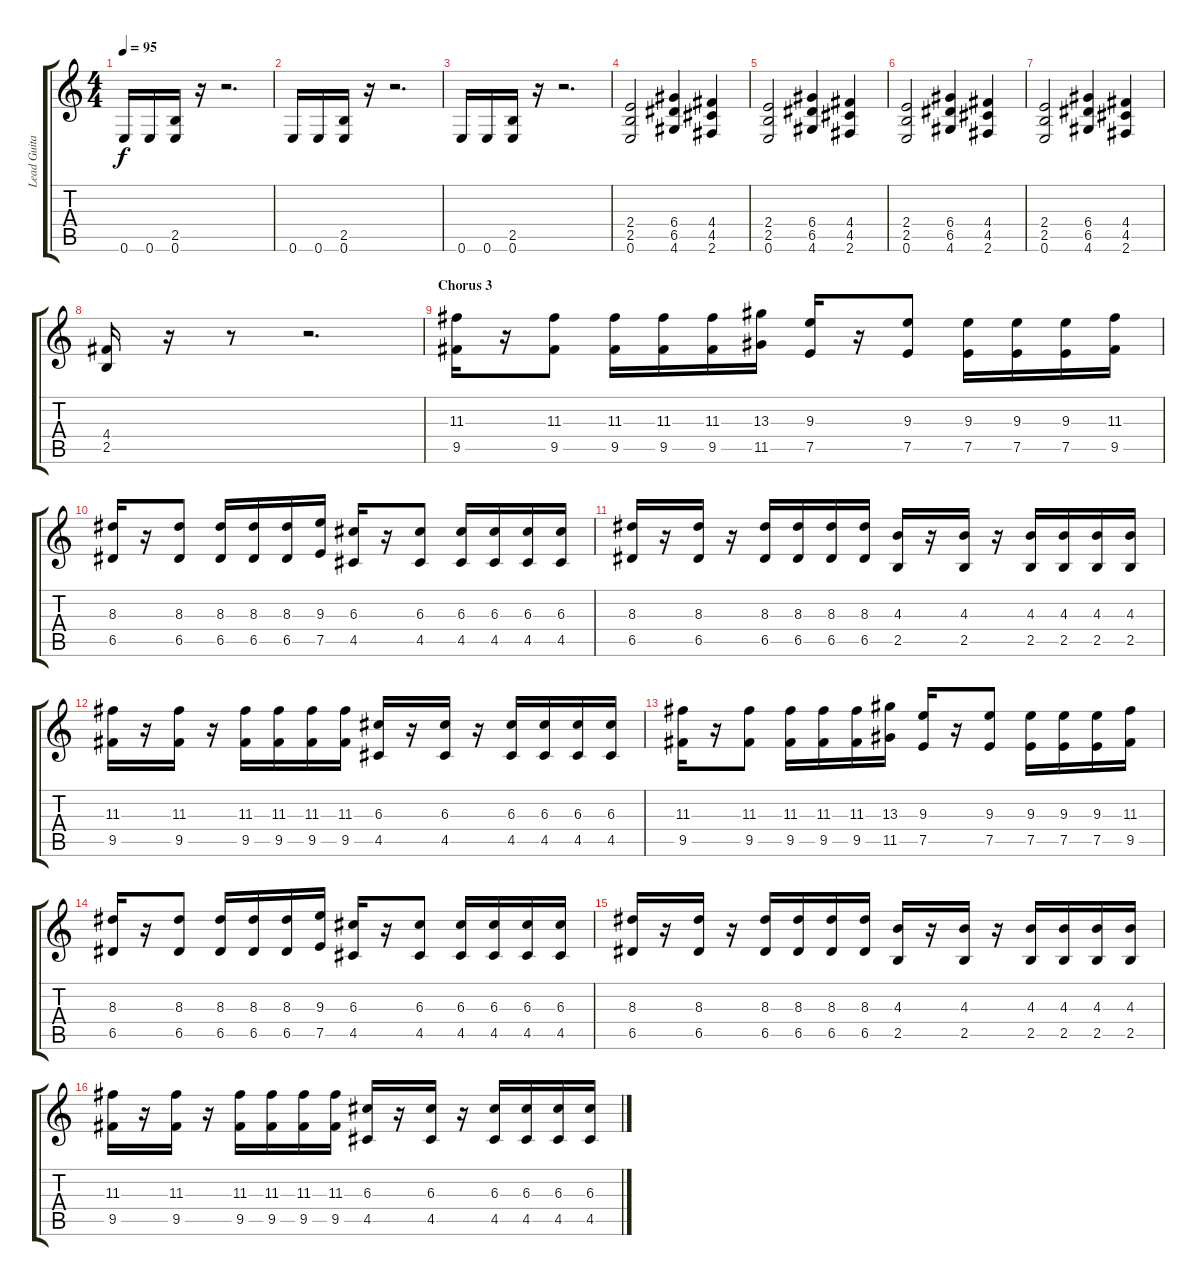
\track ("Lead Guitar" "Lead Guita") {instrument distortionguitar}
\staff {score tabs}
\tuning (E4 B3 G3 D3 A2 E2) {hide}
\ts (4 4)
\tempo 95
\clef g2
\ks c
0.6.16{dy f balance 13} 0.6.16 (2.5 0.6).16 r.16 r.2{d} |
0.6.16{balance 13} 0.6.16 (2.5 0.6).16 r.16 r.2{d} |
0.6.16{balance 13} 0.6.16 (2.5 0.6).16 r.16 r.2{d} |
(2.4 2.5 0.6).2 (6.4 6.5 4.6).4 (4.4 4.5 2.6).4 |
(2.4 2.5 0.6).2 (6.4 6.5 4.6).4 (4.4 4.5 2.6).4 |
(2.4 2.5 0.6).2 (6.4 6.5 4.6).4 (4.4 4.5 2.6).4 |
(2.4 2.5 0.6).2 (6.4 6.5 4.6).4 (4.4 4.5 2.6).4 |
(4.4 2.5).16 r.16 r.8 r.2{d} |
\section ("" "Chorus 3")
(11.3 9.5).16 r.16 (11.3 9.5).8 (11.3 9.5).16 (11.3 9.5).16 (11.3 9.5).16 (13.3 11.5).16 (9.3 7.5).16 r.16 (9.3 7.5).8 (9.3 7.5).16 (9.3 7.5).16 (9.3 7.5).16 (11.3 9.5).16 |
(8.3 6.5).16 r.16 (8.3 6.5).8 (8.3 6.5).16 (8.3 6.5).16 (8.3 6.5).16 (9.3 7.5).16 (6.3 4.5).16 r.16 (6.3 4.5).8 (6.3 4.5).16 (6.3 4.5).16 (6.3 4.5).16 (6.3 4.5).16 |
(8.3 6.5).16 r.16 (8.3 6.5).16 r.16 (8.3 6.5).16 (8.3 6.5).16 (8.3 6.5).16 (8.3 6.5).16 (4.3 2.5).16 r.16 (4.3 2.5).16 r.16 (4.3 2.5).16 (4.3 2.5).16 (4.3 2.5).16 (4.3 2.5).16 |
(11.3 9.5).16 r.16 (11.3 9.5).16 r.16 (11.3 9.5).16 (11.3 9.5).16 (11.3 9.5).16 (11.3 9.5).16 (6.3 4.5).16 r.16 (6.3 4.5).16 r.16 (6.3 4.5).16 (6.3 4.5).16 (6.3 4.5).16 (6.3 4.5).16 |
(11.3 9.5).16 r.16 (11.3 9.5).8 (11.3 9.5).16 (11.3 9.5).16 (11.3 9.5).16 (13.3 11.5).16 (9.3 7.5).16 r.16 (9.3 7.5).8 (9.3 7.5).16 (9.3 7.5).16 (9.3 7.5).16 (11.3 9.5).16 |
(8.3 6.5).16 r.16 (8.3 6.5).8 (8.3 6.5).16 (8.3 6.5).16 (8.3 6.5).16 (9.3 7.5).16 (6.3 4.5).16 r.16 (6.3 4.5).8 (6.3 4.5).16 (6.3 4.5).16 (6.3 4.5).16 (6.3 4.5).16 |
(8.3 6.5).16 r.16 (8.3 6.5).16 r.16 (8.3 6.5).16 (8.3 6.5).16 (8.3 6.5).16 (8.3 6.5).16 (4.3 2.5).16 r.16 (4.3 2.5).16 r.16 (4.3 2.5).16 (4.3 2.5).16 (4.3 2.5).16 (4.3 2.5).16 |
(11.3 9.5).16 r.16 (11.3 9.5).16 r.16 (11.3 9.5).16 (11.3 9.5).16 (11.3 9.5).16 (11.3 9.5).16 (6.3 4.5).16 r.16 (6.3 4.5).16 r.16 (6.3 4.5).16 (6.3 4.5).16 (6.3 4.5).16 (6.3 4.5).16
